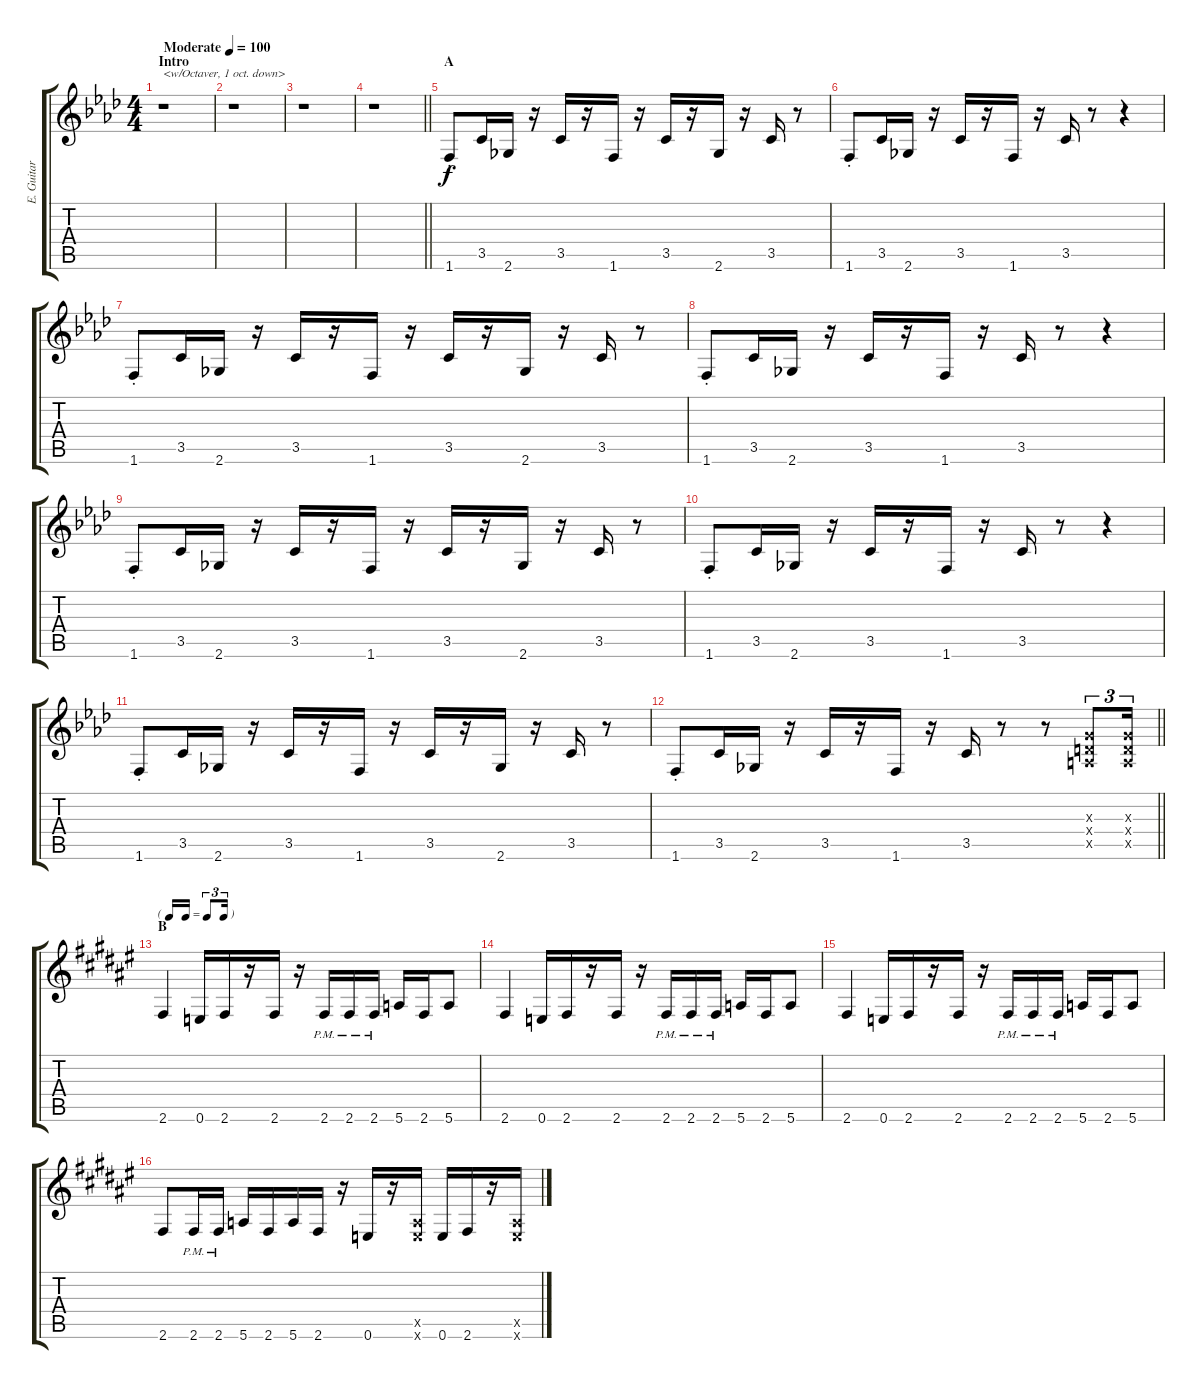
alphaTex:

\track ("E. Guitar II" "E. Guitar ") {instrument overdrivenguitar}
\staff {score tabs}
\tuning (E4 B3 G3 D3 A2 E2) {hide}
\ts (4 4)
\section ("" "Intro")
\tempo (100 "Moderate")
\clef g2
\ks fminor
r.1{txt "<w/Octaver, 1 oct. down>" dy f instrument overdrivenguitar} |
r.1 |
r.1 |
\barLineRight lightlight
r.1 |
\section ("" "A")
1.6{st}.8 3.5.16 2.6.16 r.16 3.5.16 r.16 1.6.16 r.16 3.5.16 r.16 2.6.16 r.16 3.5.16 r.8 |
1.6{st}.8 3.5.16 2.6.16 r.16 3.5.16 r.16 1.6.16 r.16 3.5.16 r.8 r.4 |
1.6{st}.8 3.5.16 2.6.16 r.16 3.5.16 r.16 1.6.16 r.16 3.5.16 r.16 2.6.16 r.16 3.5.16 r.8 |
1.6{st}.8 3.5.16 2.6.16 r.16 3.5.16 r.16 1.6.16 r.16 3.5.16 r.8 r.4 |
1.6{st}.8 3.5.16 2.6.16 r.16 3.5.16 r.16 1.6.16 r.16 3.5.16 r.16 2.6.16 r.16 3.5.16 r.8 |
1.6{st}.8 3.5.16 2.6.16 r.16 3.5.16 r.16 1.6.16 r.16 3.5.16 r.8 r.4 |
1.6{st}.8 3.5.16 2.6.16 r.16 3.5.16 r.16 1.6.16 r.16 3.5.16 r.16 2.6.16 r.16 3.5.16 r.8 |
\barLineRight lightlight
1.6{st}.8 3.5.16 2.6.16 r.16 3.5.16 r.16 1.6.16 r.16 3.5.16 r.8 r.8 (0.3{x} 0.4{x} 0.5{x}).8{tu (3 2)} (0.3{x} 0.4{x} 0.5{x}).16{tu (3 2)} |
\tf triplet16th
\section ("" "B")
\ks f#
2.6.4 0.6.16 2.6.16 r.16 2.6.16 r.16 2.6{pm}.16 2.6{pm}.16 2.6{pm}.16 5.6.16 2.6.16 5.6.8 |
2.6.4 0.6.16 2.6.16 r.16 2.6.16 r.16 2.6{pm}.16 2.6{pm}.16 2.6{pm}.16 5.6.16 2.6.16 5.6.8 |
2.6.4 0.6.16 2.6.16 r.16 2.6.16 r.16 2.6{pm}.16 2.6{pm}.16 2.6{pm}.16 5.6.16 2.6.16 5.6.8 |
2.6.8 2.6{pm}.16 2.6{pm}.16 5.6.16 2.6.16 5.6.16 2.6.16 r.16 0.6.16 r.16 (0.5{x} 0.6{x}).16 0.6.16 2.6.16 r.16 (0.5{x} 0.6{x}).16
